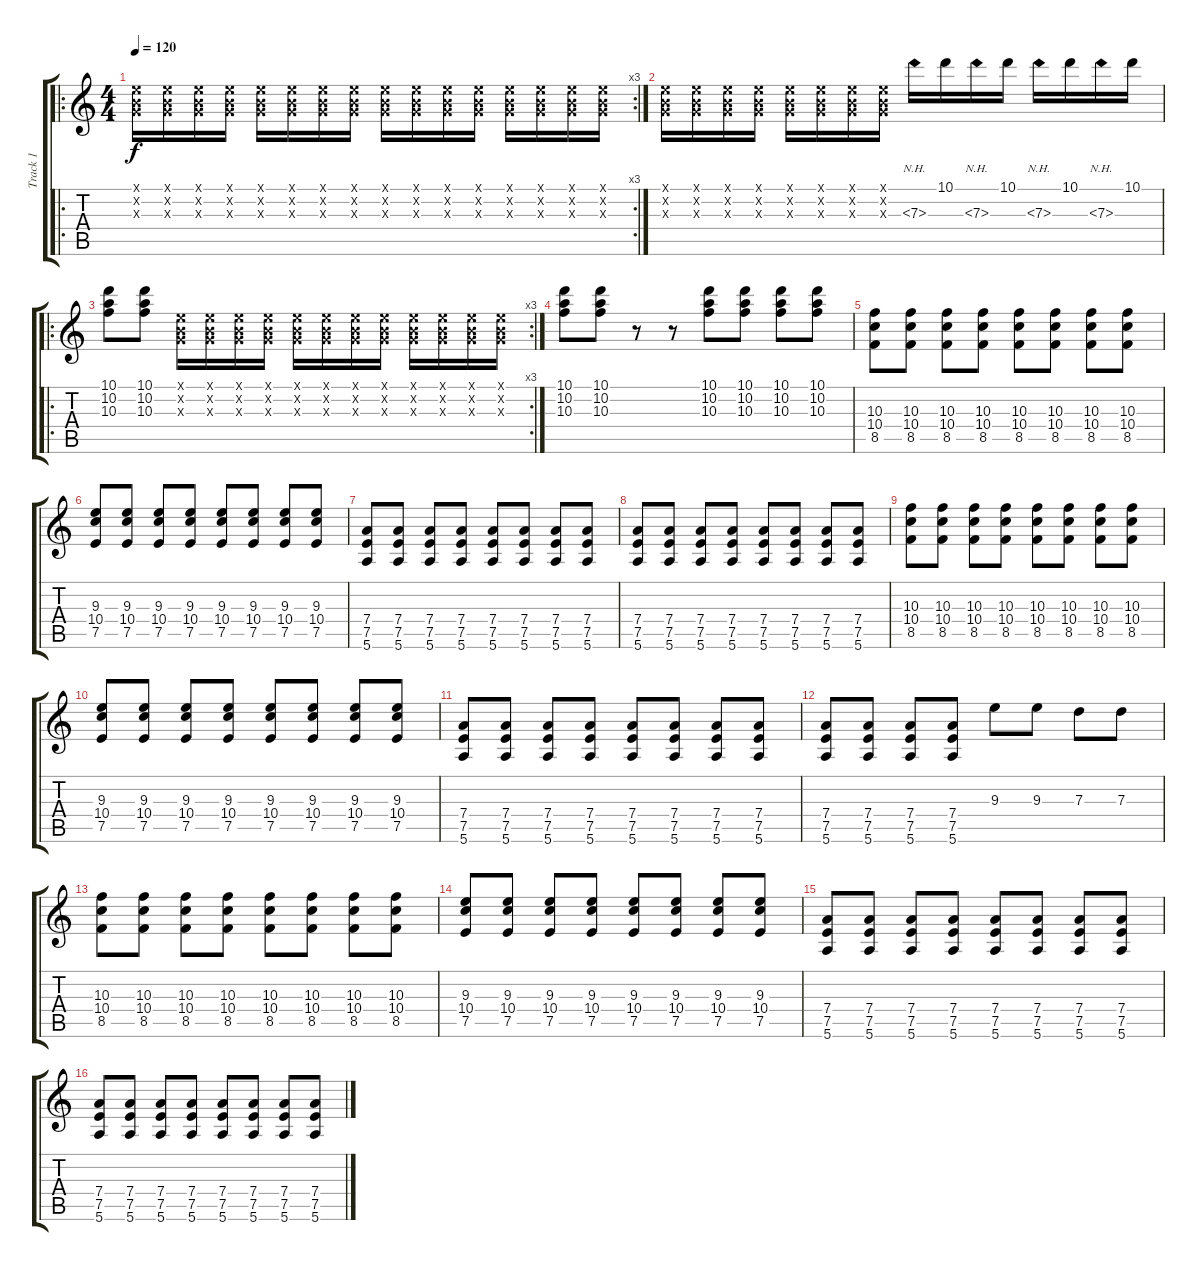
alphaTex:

\track ("Track 1" "Track 1") {instrument electricguitarclean}
\staff {score tabs}
\tuning (E4 B3 G3 D3 A2 E2) {hide}
\ro
\rc 3
\ts (4 4)
\tempo 120
\clef g2
\ks c
(0.1{x} 0.2{x} 0.3{x}).16{dy f volume 8 instrument electricguitarclean} (0.1{x} 0.2{x} 0.3{x}).16 (0.1{x} 0.2{x} 0.3{x}).16 (0.1{x} 0.2{x} 0.3{x}).16 (0.1{x} 0.2{x} 0.3{x}).16 (0.1{x} 0.2{x} 0.3{x}).16 (0.1{x} 0.2{x} 0.3{x}).16 (0.1{x} 0.2{x} 0.3{x}).16 (0.1{x} 0.2{x} 0.3{x}).16 (0.1{x} 0.2{x} 0.3{x}).16 (0.1{x} 0.2{x} 0.3{x}).16 (0.1{x} 0.2{x} 0.3{x}).16 (0.1{x} 0.2{x} 0.3{x}).16 (0.1{x} 0.2{x} 0.3{x}).16 (0.1{x} 0.2{x} 0.3{x}).16 (0.1{x} 0.2{x} 0.3{x}).16 |
(0.1{x} 0.2{x} 0.3{x}).16{volume 8} (0.1{x} 0.2{x} 0.3{x}).16 (0.1{x} 0.2{x} 0.3{x}).16 (0.1{x} 0.2{x} 0.3{x}).16 (0.1{x} 0.2{x} 0.3{x}).16 (0.1{x} 0.2{x} 0.3{x}).16 (0.1{x} 0.2{x} 0.3{x}).16 (0.1{x} 0.2{x} 0.3{x}).16 7.3{nh}.16 10.1.16 7.3{nh}.16 10.1.16 7.3{nh}.16 10.1.16 7.3{nh}.16 10.1.16 |
\ro
\rc 3
(10.1 10.2 10.3).8 (10.1 10.2 10.3).8 (0.1{x} 0.2{x} 0.3{x}).16{volume 8} (0.1{x} 0.2{x} 0.3{x}).16 (0.1{x} 0.2{x} 0.3{x}).16 (0.1{x} 0.2{x} 0.3{x}).16 (0.1{x} 0.2{x} 0.3{x}).16 (0.1{x} 0.2{x} 0.3{x}).16 (0.1{x} 0.2{x} 0.3{x}).16 (0.1{x} 0.2{x} 0.3{x}).16 (0.1{x} 0.2{x} 0.3{x}).16 (0.1{x} 0.2{x} 0.3{x}).16 (0.1{x} 0.2{x} 0.3{x}).16 (0.1{x} 0.2{x} 0.3{x}).16 |
(10.1 10.2 10.3).8 (10.1 10.2 10.3).8 r.8 r.8 (10.1 10.2 10.3).8 (10.1 10.2 10.3).8 (10.1 10.2 10.3).8 (10.1 10.2 10.3).8 |
(10.3 10.4 8.5).8 (10.3 10.4 8.5).8 (10.3 10.4 8.5).8 (10.3 10.4 8.5).8 (10.3 10.4 8.5).8 (10.3 10.4 8.5).8 (10.3 10.4 8.5).8 (10.3 10.4 8.5).8 |
(9.3 10.4 7.5).8 (9.3 10.4 7.5).8 (9.3 10.4 7.5).8 (9.3 10.4 7.5).8 (9.3 10.4 7.5).8 (9.3 10.4 7.5).8 (9.3 10.4 7.5).8 (9.3 10.4 7.5).8 |
(7.4 7.5 5.6).8 (7.4 7.5 5.6).8 (7.4 7.5 5.6).8 (7.4 7.5 5.6).8 (7.4 7.5 5.6).8 (7.4 7.5 5.6).8 (7.4 7.5 5.6).8 (7.4 7.5 5.6).8 |
(7.4 7.5 5.6).8 (7.4 7.5 5.6).8 (7.4 7.5 5.6).8 (7.4 7.5 5.6).8 (7.4 7.5 5.6).8 (7.4 7.5 5.6).8 (7.4 7.5 5.6).8 (7.4 7.5 5.6).8 |
(10.3 10.4 8.5).8 (10.3 10.4 8.5).8 (10.3 10.4 8.5).8 (10.3 10.4 8.5).8 (10.3 10.4 8.5).8 (10.3 10.4 8.5).8 (10.3 10.4 8.5).8 (10.3 10.4 8.5).8 |
(9.3 10.4 7.5).8 (9.3 10.4 7.5).8 (9.3 10.4 7.5).8 (9.3 10.4 7.5).8 (9.3 10.4 7.5).8 (9.3 10.4 7.5).8 (9.3 10.4 7.5).8 (9.3 10.4 7.5).8 |
(7.4 7.5 5.6).8 (7.4 7.5 5.6).8 (7.4 7.5 5.6).8 (7.4 7.5 5.6).8 (7.4 7.5 5.6).8 (7.4 7.5 5.6).8 (7.4 7.5 5.6).8 (7.4 7.5 5.6).8 |
(7.4 7.5 5.6).8 (7.4 7.5 5.6).8 (7.4 7.5 5.6).8 (7.4 7.5 5.6).8 9.3.8 9.3.8 7.3.8 7.3.8 |
(10.3 10.4 8.5).8 (10.3 10.4 8.5).8 (10.3 10.4 8.5).8 (10.3 10.4 8.5).8 (10.3 10.4 8.5).8 (10.3 10.4 8.5).8 (10.3 10.4 8.5).8 (10.3 10.4 8.5).8 |
(9.3 10.4 7.5).8 (9.3 10.4 7.5).8 (9.3 10.4 7.5).8 (9.3 10.4 7.5).8 (9.3 10.4 7.5).8 (9.3 10.4 7.5).8 (9.3 10.4 7.5).8 (9.3 10.4 7.5).8 |
(7.4 7.5 5.6).8 (7.4 7.5 5.6).8 (7.4 7.5 5.6).8 (7.4 7.5 5.6).8 (7.4 7.5 5.6).8 (7.4 7.5 5.6).8 (7.4 7.5 5.6).8 (7.4 7.5 5.6).8 |
(7.4 7.5 5.6).8 (7.4 7.5 5.6).8 (7.4 7.5 5.6).8 (7.4 7.5 5.6).8 (7.4 7.5 5.6).8 (7.4 7.5 5.6).8 (7.4 7.5 5.6).8 (7.4 7.5 5.6).8
